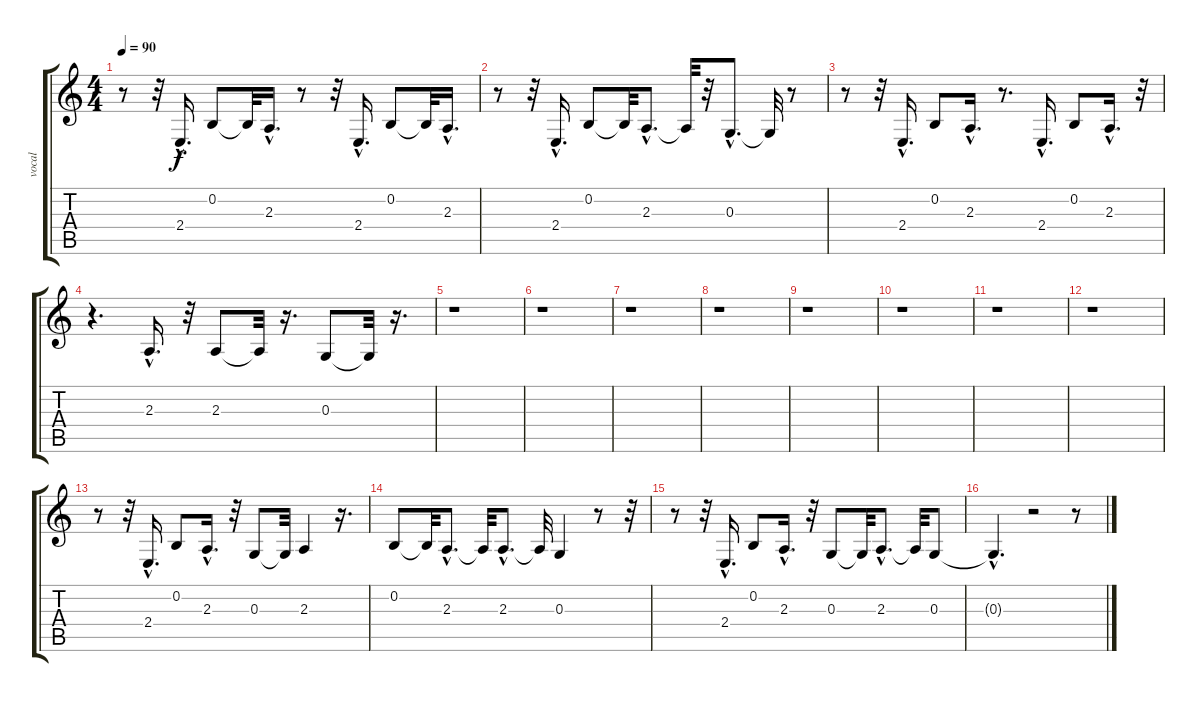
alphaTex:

\track ("vocal" "vocal") {instrument lead6voice}
\staff {score tabs}
\tuning (E4 B3 G3 D3 A2 E2) {hide}
\ts (4 4)
\tempo 90
\clef g2
\ks c
r.8{dy f} r.32 2.4{hac}.16{d} 0.2.8 0.2{t}.32 2.3{hac}.16{d} r.8 r.32 2.4{hac}.16{d} 0.2.8 0.2{t}.32 2.3{hac}.16{d} |
r.8 r.32 2.4{hac}.16{d} 0.2.8 0.2{t}.32 2.3{hac}.8{d} 2.3{t}.32 r.32 0.3{hac}.8{d} 0.3{t}.32 r.8 |
r.8 r.32 2.4{hac}.16{d} 0.2.8 2.3{hac}.16{d} r.8{d} 2.4{hac}.16{d} 0.2.8 2.3{hac}.16{d} r.32 |
r.4{d} 2.3{hac}.16{d} r.32 2.3.8 2.3{t}.32 r.16{d} 0.3.8 0.3{t}.32 r.16{d} |
r.1 |
r.1 |
r.1 |
r.1 |
r.1 |
r.1 |
r.1 |
r.1 |
r.8 r.32 2.4{hac}.16{d} 0.2.8 2.3{hac}.16{d} r.32 0.3.8 0.3{t}.32 2.3.4 r.16{d} |
0.2.8 0.2{t}.32 2.3{hac}.8{d} 2.3{t}.32 2.3{hac}.8{d} 2.3{t}.32 0.3.4 r.8 r.32 |
r.8 r.32 2.4{hac}.16{d} 0.2.8 2.3{hac}.16{d} r.32 0.3.8 0.3{t}.32 2.3{hac}.8{d} 2.3{t}.32 0.3.8 |
0.3{hac t}.4{d} r.2 r.8
